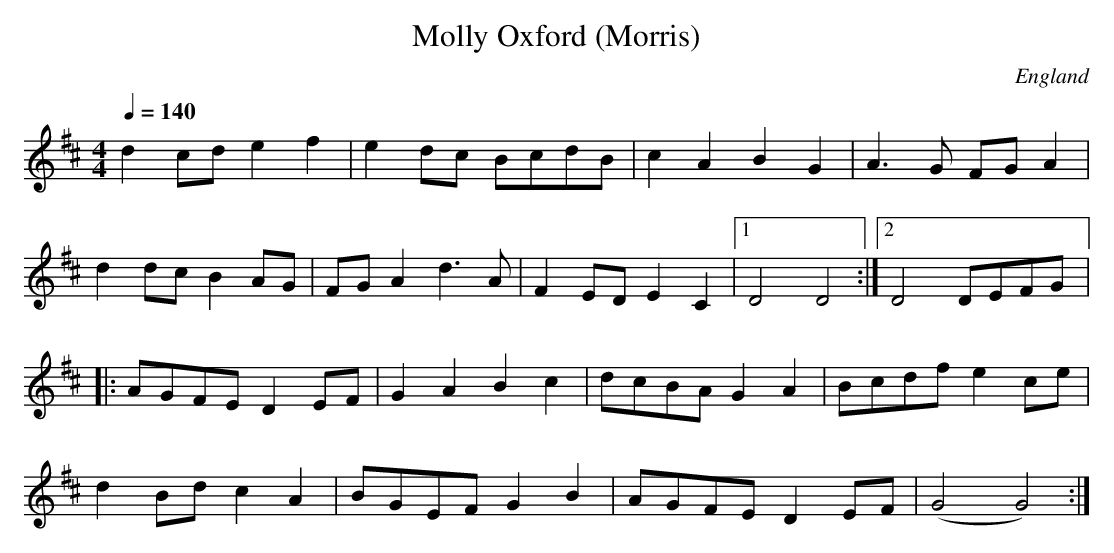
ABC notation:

X:1
T:Molly Oxford (Morris)
O:England
Q:1/4=140
M:4/4
K:D
d2cd e2f2|e2dc BcdB|c2A2 B2G2|A3G FGA2|
d2 dc B2AG |FG A2 d3 A|F2ED E2C2|1 D4 D4:|2D4 DEFG |:
AGFE D2EF|G2A2 B2c2|dcBA G2A2|Bcdf e2ce|
d2Bd c2A2|BGEF G2B2 |AGFE D2EF|(G4 G4):|
